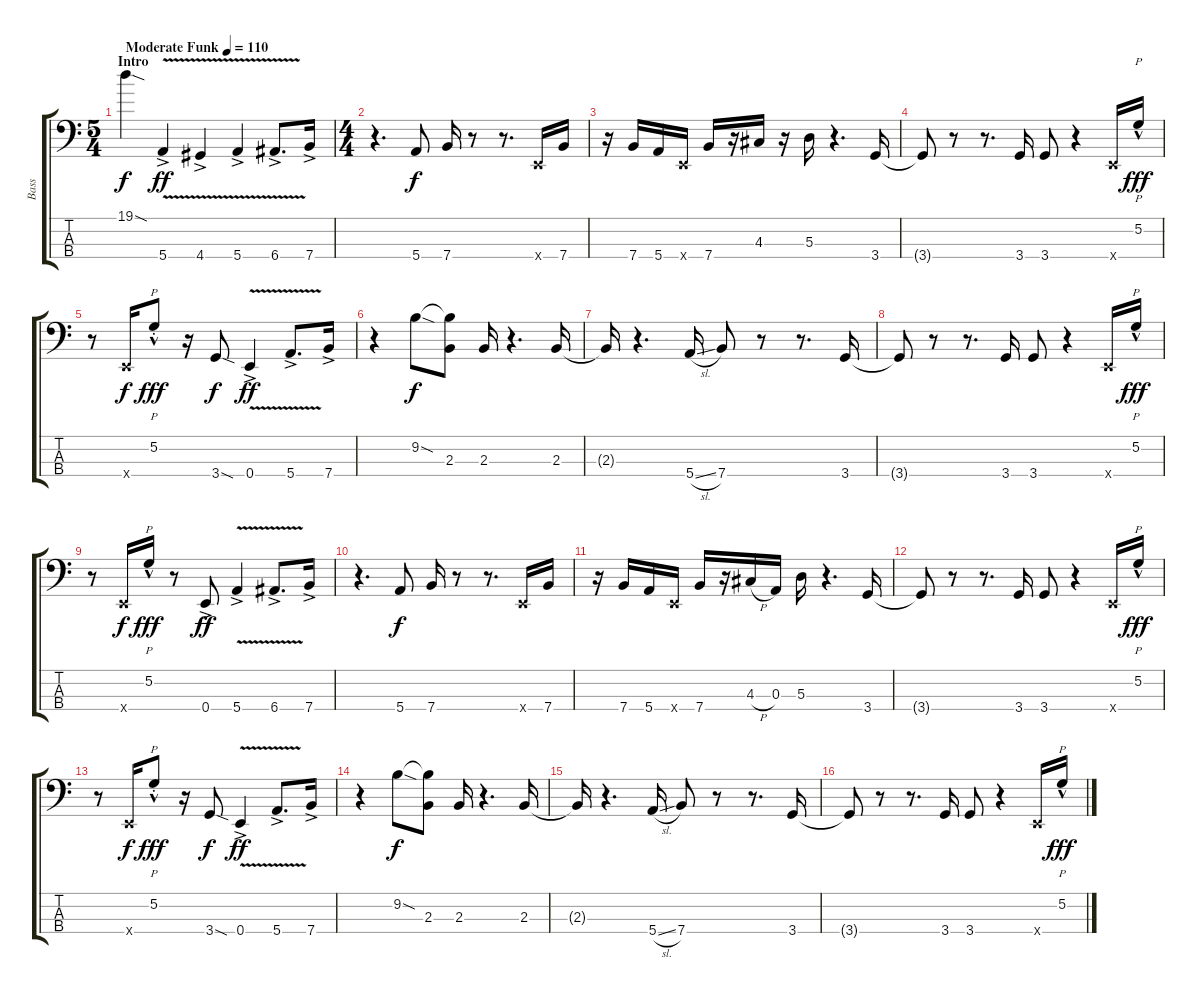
\track ("Bass" "Bass") {instrument slapbass1}
\staff {score tabs}
\tuning (G2 D2 A1 E1) {hide}
\ts (5 4)
\section ("" "Intro")
\tempo (110 "Moderate Funk")
\clef f4
\ks c
19.1{sod}.4{dy f instrument slapbass1} 5.4{v ac}.4{dy ff} 4.4{v ac}.4 5.4{v ac}.4 6.4{v ac}.8{d} 7.4{ac}.16 |
\ts (4 4)
r.4{d} 5.4.8{dy f} 7.4.16 r.8 r.8{d} 0.4{x}.16 7.4.16 |
r.16 7.4.16 5.4.16 0.4{x}.16 7.4.16 r.16 4.3.16 r.16 5.3.16 r.4{d} 3.4.16 |
3.4{t}.8 r.8 r.8{d} 3.4.16 3.4.8 r.4 0.4{x}.16 5.2{hac}.16{p dy fff} |
r.8 0.4{x}.16{dy f} 5.2{hac st}.8{p dy fff} r.16 3.4{sod}.8{dy f} 0.4{v ac}.4{dy ff} 5.4{v ac}.8{d} 7.4{ac}.16 |
r.4 9.2{sod}.8{dy f} (9.2{t} 2.3).8 2.3.16 r.4{d} 2.3.16 |
2.3{t}.16 r.4{d} 5.4{sl}.16 7.4.8 r.8 r.8{d} 3.4.16 |
3.4{t}.8 r.8 r.8{d} 3.4.16 3.4.8 r.4 0.4{x}.16 5.2{hac}.16{p dy fff} |
r.8 0.4{x}.16{dy f} 5.2{hac}.16{p dy fff} r.8 0.4{ac}.8{dy ff} 5.4{v ac}.4 6.4{v ac}.8{d} 7.4{ac}.16 |
r.4{d} 5.4.8{dy f} 7.4.16 r.8 r.8{d} 0.4{x}.16 7.4.16 |
r.16 7.4.16 5.4.16 0.4{x}.16 7.4.16 r.16 4.3{h}.16 0.3.16 5.3.16 r.4{d} 3.4.16 |
3.4{t}.8 r.8 r.8{d} 3.4.16 3.4.8 r.4 0.4{x}.16 5.2{hac}.16{p dy fff} |
r.8 0.4{x}.16{dy f} 5.2{hac st}.8{p dy fff} r.16 3.4{sod}.8{dy f} 0.4{v ac}.4{dy ff} 5.4{v ac}.8{d} 7.4{ac}.16 |
r.4 9.2{sod}.8{dy f} (9.2{t} 2.3).8 2.3.16 r.4{d} 2.3.16 |
2.3{t}.16 r.4{d} 5.4{sl}.16 7.4.8 r.8 r.8{d} 3.4.16 |
3.4{t}.8 r.8 r.8{d} 3.4.16 3.4.8 r.4 0.4{x}.16 5.2{hac}.16{p dy fff}
